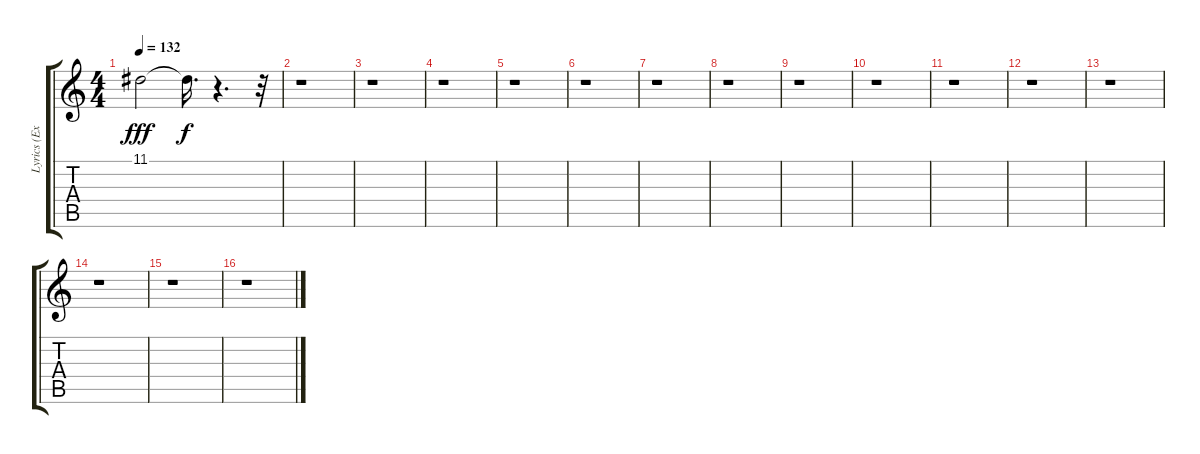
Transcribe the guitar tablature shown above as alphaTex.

\track ("Lyrics (Extra)" "Lyrics (Ex") {instrument altosax}
\staff {score tabs}
\tuning (E4 B3 G3 D3 A2 E2) {hide}
\ts (4 4)
\tempo 132
\clef g2
\ks c
11.1.2{dy fff} 11.1{t}.16{d dy f} r.4{d} r.32 |
r.1 |
r.1 |
r.1 |
r.1 |
r.1 |
r.1 |
r.1 |
r.1 |
r.1 |
r.1 |
r.1 |
r.1 |
r.1 |
r.1 |
r.1
